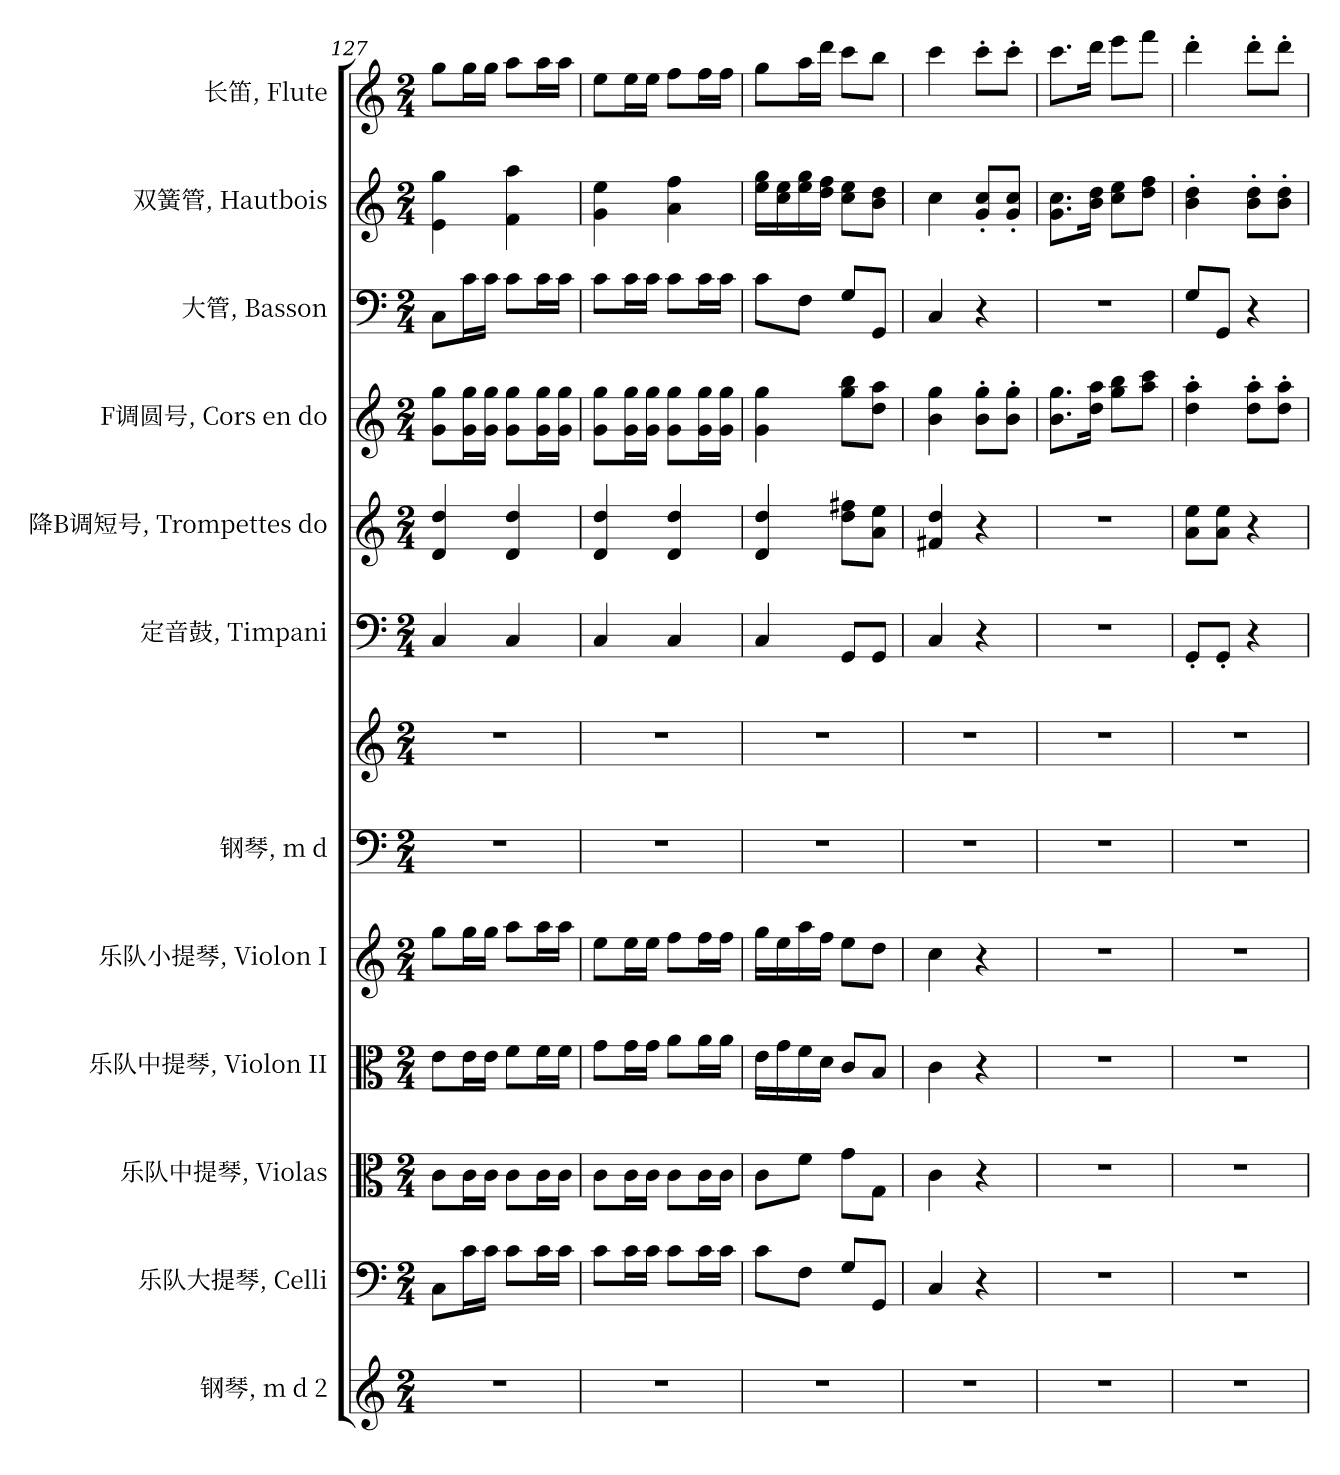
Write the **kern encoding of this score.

**kern	**kern	**kern	**kern	**kern	**kern	**kern	**kern	**kern	**kern	**kern	**kern	**kern
*part12	*part11	*part10	*part9	*part8	*part7	*part7	*part6	*part5	*part4	*part3	*part2	*part1
*staff13	*staff12	*staff11	*staff10	*staff9	*staff8	*staff7	*staff6	*staff5	*staff4	*staff3	*staff2	*staff1
*I"钢琴, m d 2	*I"乐队大提琴, Celli	*I"乐队中提琴, Violas	*I"乐队中提琴, Violon II	*I"乐队小提琴, Violon I	*I"钢琴, m d	*	*I"定音鼓, Timpani	*I"降B调短号, Trompettes do	*I"F调圆号, Cors en do	*I"大管, Basson	*I"双簧管, Hautbois	*I"长笛, Flute
*	*	*I'Vlas.	*	*	*	*	*I'Timp.	*	*	*I'Bsn.	*	*I'Fl.
*clefG2	*clefF4	*clefC3	*clefC3	*clefG2	*clefF4	*clefG2	*clefF4	*clefG2	*clefG2	*clefF4	*clefG2	*clefG2
*	*	*	*	*	*	*	*	*ITrd1c2	*ITrd4c7	*	*	*
*k[]	*k[]	*k[]	*k[]	*k[]	*k[]	*k[]	*k[]	*k[b-e-]	*k[b-]	*k[]	*k[]	*k[]
*M2/4	*M2/4	*M2/4	*M2/4	*M2/4	*M2/4	*M2/4	*M2/4	*M2/4	*M2/4	*M2/4	*M2/4	*M2/4
=127	=127	=127	=127	=127	=127	=127	=127	=127	=127	=127	=127	=127
2r	8C\L	8c\L	8e\L	8gg\L	2r	2r	4C/	4c/ 4cc/	8c\ 8cc\L	8C\L	4e\ 4gg\	8gg\L
.	16c\L	16c\L	16e\L	16gg\L	.	.	.	.	16c\ 16cc\L	16c\L	.	16gg\L
.	16c\JJ	16c\JJ	16e\JJ	16gg\JJ	.	.	.	.	16c\ 16cc\JJ	16c\JJ	.	16gg\JJ
.	8c\L	8c\L	8f\L	8aa\L	.	.	4C/	4c/ 4cc/	8c\ 8cc\L	8c\L	4f\ 4aa\	8aa\L
.	16c\L	16c\L	16f\L	16aa\L	.	.	.	.	16c\ 16cc\L	16c\L	.	16aa\L
.	16c\JJ	16c\JJ	16f\JJ	16aa\JJ	.	.	.	.	16c\ 16cc\JJ	16c\JJ	.	16aa\JJ
=128	=128	=128	=128	=128	=128	=128	=128	=128	=128	=128	=128	=128
2r	8c\L	8c\L	8g\L	8ee\L	2r	2r	4C/	4c/ 4cc/	8c\ 8cc\L	8c\L	4g\ 4ee\	8ee\L
.	16c\L	16c\L	16g\L	16ee\L	.	.	.	.	16c\ 16cc\L	16c\L	.	16ee\L
.	16c\JJ	16c\JJ	16g\JJ	16ee\JJ	.	.	.	.	16c\ 16cc\JJ	16c\JJ	.	16ee\JJ
.	8c\L	8c\L	8a\L	8ff\L	.	.	4C/	4c/ 4cc/	8c\ 8cc\L	8c\L	4a\ 4ff\	8ff\L
.	16c\L	16c\L	16a\L	16ff\L	.	.	.	.	16c\ 16cc\L	16c\L	.	16ff\L
.	16c\JJ	16c\JJ	16a\JJ	16ff\JJ	.	.	.	.	16c\ 16cc\JJ	16c\JJ	.	16ff\JJ
!!LO:PB:g=z
=129	=129	=129	=129	=129	=129	=129	=129	=129	=129	=129	=129	=129
2r	8c\L	8c\L	16e\LL	16gg\LL	2r	2r	4C/	4c/ 4cc/	4c\ 4cc\	8c\L	16ee\ 16gg\LL	8gg\L
.	.	.	16g\	16ee\	.	.	.	.	.	.	16cc\ 16ee\	.
.	8F\J	8f\J	16f\	16aa\	.	.	.	.	.	8F\J	16ee\ 16gg\	16aa\L
.	.	.	16d\JJ	16ff\JJ	.	.	.	.	.	.	16dd\ 16ff\JJ	16ddd\JJ
.	8G/L	8g\L	8c/L	8ee\L	.	.	8GG/L	8cc\ 8een\L	8cc\ 8ee\L	8G/L	8cc\ 8ee\L	8ccc\L
.	8GG/J	8G\J	8B/J	8dd\J	.	.	8GG/J	8g\ 8dd\J	8g\ 8dd\J	8GG/J	8b\ 8dd\J	8bb\J
=130	=130	=130	=130	=130	=130	=130	=130	=130	=130	=130	=130	=130
2r	4C/	4c\	4c\	4cc\	2r	2r	4C/	4en/ 4cc/	4e\ 4cc\	4C/	4cc\	4ccc\
.	4r	4r	4r	4r	.	.	4r	4r	8e\' 8cc\'L	4r	8g/' 8cc/'L	8ccc'\L
.	.	.	.	.	.	.	.	.	8e\' 8cc\'J	.	8g/' 8cc/'J	8ccc'\J
=131	=131	=131	=131	=131	=131	=131	=131	=131	=131	=131	=131	=131
2r	2r	2r	2r	2r	2r	2r	2r	2r	8.e\ 8.cc\L	2r	8.g\ 8.cc\L	8.ccc\L
.	.	.	.	.	.	.	.	.	16g\ 16dd\Jk	.	16b\ 16dd\Jk	16ddd\Jk
.	.	.	.	.	.	.	.	.	8cc\ 8ee\L	.	8cc\ 8ee\L	8eee\L
.	.	.	.	.	.	.	.	.	8dd\ 8ff\J	.	8dd\ 8ff\J	8fff\J
=132	=132	=132	=132	=132	=132	=132	=132	=132	=132	=132	=132	=132
2r	2r	2r	2r	2r	2r	2r	8GG'/L	8g\ 8dd\L	4g\' 4dd\'	8G/L	4b\' 4dd\'	4ddd'\
.	.	.	.	.	.	.	8GG'/J	8g\ 8dd\J	.	8GG/J	.	.
.	.	.	.	.	.	.	4r	4r	8g\' 8dd\'L	4r	8b\' 8dd\'L	8ddd'\L
.	.	.	.	.	.	.	.	.	8g\' 8dd\'J	.	8b\' 8dd\'J	8ddd'\J
=	=	=	=	=	=	=	=	=	=	=	=	=
*-	*-	*-	*-	*-	*-	*-	*-	*-	*-	*-	*-	*-
